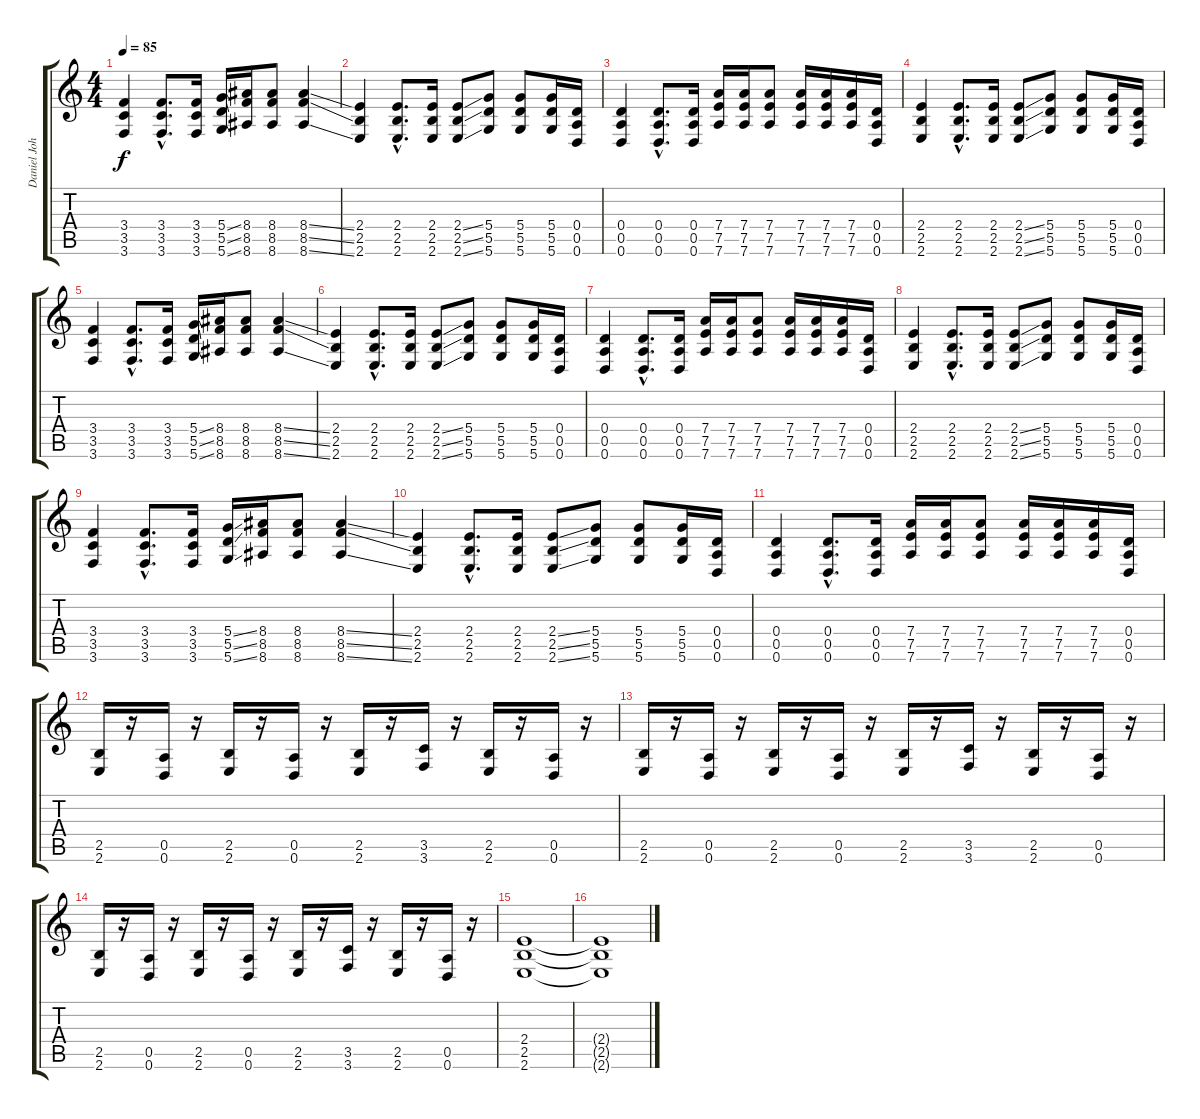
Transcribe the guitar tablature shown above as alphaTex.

\track ("Daniel Johns (gtr2)" "Daniel Joh") {instrument distortionguitar}
\staff {score tabs}
\tuning (E4 B3 G3 D3 A2 D2) {hide}
\ts (4 4)
\tempo 85
\clef g2
\ks c
(3.4 3.5 3.6).4{dy f} (3.4{hac} 3.5{hac} 3.6{hac}).8{d} (3.4 3.5 3.6).16 (5.4{ss} 5.5{ss} 5.6{ss}).16 (8.4 8.5 8.6).16 (8.4 8.5 8.6).8 (8.4{ss} 8.5{ss} 8.6{ss}).4 |
(2.4 2.5 2.6).4 (2.4{hac} 2.5{hac} 2.6{hac}).8{d} (2.4 2.5 2.6).16 (2.4{ss} 2.5{ss} 2.6{ss}).8 (5.4 5.5 5.6).8 (5.4 5.5 5.6).8 (5.4 5.5 5.6).16 (0.4 0.5 0.6).16 |
(0.4 0.5 0.6).4 (0.4{hac} 0.5{hac} 0.6{hac}).8{d} (0.4 0.5 0.6).16 (7.4 7.5 7.6).16 (7.4 7.5 7.6).16 (7.4 7.5 7.6).8 (7.4 7.5 7.6).16 (7.4 7.5 7.6).16 (7.4 7.5 7.6).16 (0.4 0.5 0.6).16 |
(2.4 2.5 2.6).4 (2.4{hac} 2.5{hac} 2.6{hac}).8{d} (2.4 2.5 2.6).16 (2.4{ss} 2.5{ss} 2.6{ss}).8 (5.4 5.5 5.6).8 (5.4 5.5 5.6).8 (5.4 5.5 5.6).16 (0.4 0.5 0.6).16 |
(3.4 3.5 3.6).4 (3.4{hac} 3.5{hac} 3.6{hac}).8{d} (3.4 3.5 3.6).16 (5.4{ss} 5.5{ss} 5.6{ss}).16 (8.4 8.5 8.6).16 (8.4 8.5 8.6).8 (8.4{ss} 8.5{ss} 8.6{ss}).4 |
(2.4 2.5 2.6).4 (2.4{hac} 2.5{hac} 2.6{hac}).8{d} (2.4 2.5 2.6).16 (2.4{ss} 2.5{ss} 2.6{ss}).8 (5.4 5.5 5.6).8 (5.4 5.5 5.6).8 (5.4 5.5 5.6).16 (0.4 0.5 0.6).16 |
(0.4 0.5 0.6).4 (0.4{hac} 0.5{hac} 0.6{hac}).8{d} (0.4 0.5 0.6).16 (7.4 7.5 7.6).16 (7.4 7.5 7.6).16 (7.4 7.5 7.6).8 (7.4 7.5 7.6).16 (7.4 7.5 7.6).16 (7.4 7.5 7.6).16 (0.4 0.5 0.6).16 |
(2.4 2.5 2.6).4 (2.4{hac} 2.5{hac} 2.6{hac}).8{d} (2.4 2.5 2.6).16 (2.4{ss} 2.5{ss} 2.6{ss}).8 (5.4 5.5 5.6).8 (5.4 5.5 5.6).8 (5.4 5.5 5.6).16 (0.4 0.5 0.6).16 |
(3.4 3.5 3.6).4 (3.4{hac} 3.5{hac} 3.6{hac}).8{d} (3.4 3.5 3.6).16 (5.4{ss} 5.5{ss} 5.6{ss}).16 (8.4 8.5 8.6).16 (8.4 8.5 8.6).8 (8.4{ss} 8.5{ss} 8.6{ss}).4 |
(2.4 2.5 2.6).4 (2.4{hac} 2.5{hac} 2.6{hac}).8{d} (2.4 2.5 2.6).16 (2.4{ss} 2.5{ss} 2.6{ss}).8 (5.4 5.5 5.6).8 (5.4 5.5 5.6).8 (5.4 5.5 5.6).16 (0.4 0.5 0.6).16 |
(0.4 0.5 0.6).4 (0.4{hac} 0.5{hac} 0.6{hac}).8{d} (0.4 0.5 0.6).16 (7.4 7.5 7.6).16 (7.4 7.5 7.6).16 (7.4 7.5 7.6).8 (7.4 7.5 7.6).16 (7.4 7.5 7.6).16 (7.4 7.5 7.6).16 (0.4 0.5 0.6).16 |
(2.5 2.6).16 r.16 (0.5 0.6).16 r.16 (2.5 2.6).16 r.16 (0.5 0.6).16 r.16 (2.5 2.6).16 r.16 (3.5 3.6).16 r.16 (2.5 2.6).16 r.16 (0.5 0.6).16 r.16 |
(2.5 2.6).16 r.16 (0.5 0.6).16 r.16 (2.5 2.6).16 r.16 (0.5 0.6).16 r.16 (2.5 2.6).16 r.16 (3.5 3.6).16 r.16 (2.5 2.6).16 r.16 (0.5 0.6).16 r.16 |
(2.5 2.6).16 r.16 (0.5 0.6).16 r.16 (2.5 2.6).16 r.16 (0.5 0.6).16 r.16 (2.5 2.6).16 r.16 (3.5 3.6).16 r.16 (2.5 2.6).16 r.16 (0.5 0.6).16 r.16 |
(2.4 2.5 2.6).1 |
(2.4{t} 2.5{t} 2.6{t}).1
